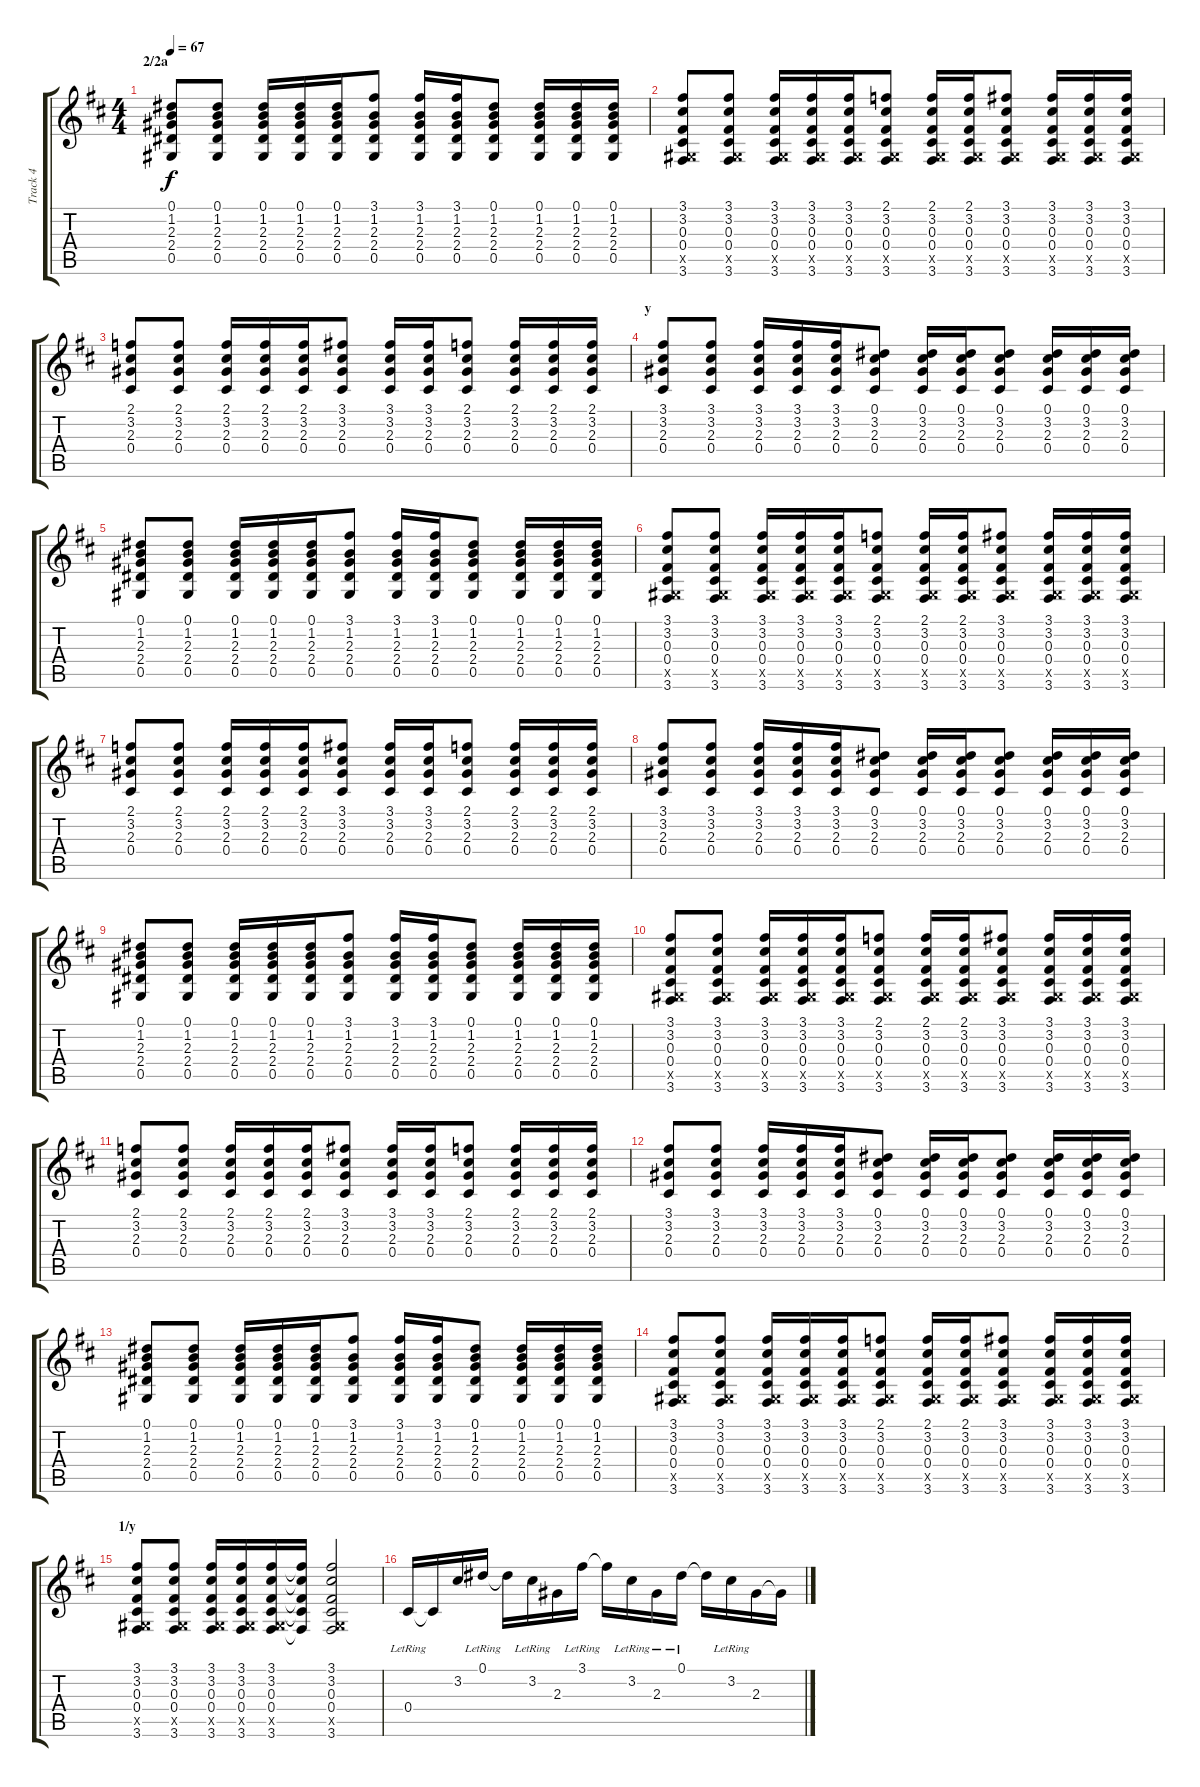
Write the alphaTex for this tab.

\track ("Track 4" "Track 4") {instrument acousticguitarsteel}
\staff {score tabs}
\tuning (Eb4 Bb3 Gb3 Db3 Ab2 Eb2) {hide}
\ts (4 4)
\section ("" "2/2a")
\tempo 67
\clef g2
\ks d
(0.1 1.2 2.3 2.4 0.5).8{dy f} (0.1 1.2 2.3 2.4 0.5).8 (0.1 1.2 2.3 2.4 0.5).16 (0.1 1.2 2.3 2.4 0.5).16 (0.1 1.2 2.3 2.4 0.5).16 (3.1 1.2 2.3 2.4 0.5).8 (3.1 1.2 2.3 2.4 0.5).16 (3.1 1.2 2.3 2.4 0.5).16 (0.1 1.2 2.3 2.4 0.5).8 (0.1 1.2 2.3 2.4 0.5).16 (0.1 1.2 2.3 2.4 0.5).16 (0.1 1.2 2.3 2.4 0.5).16 |
(3.1 3.2 0.3 0.4 0.5{x} 3.6).8 (3.1 3.2 0.3 0.4 0.5{x} 3.6).8 (3.1 3.2 0.3 0.4 0.5{x} 3.6).16 (3.1 3.2 0.3 0.4 0.5{x} 3.6).16 (3.1 3.2 0.3 0.4 0.5{x} 3.6).16 (2.1 3.2 0.3 0.4 0.5{x} 3.6).8 (2.1 3.2 0.3 0.4 0.5{x} 3.6).16 (2.1 3.2 0.3 0.4 0.5{x} 3.6).16 (3.1 3.2 0.3 0.4 0.5{x} 3.6).8 (3.1 3.2 0.3 0.4 0.5{x} 3.6).16 (3.1 3.2 0.3 0.4 0.5{x} 3.6).16 (3.1 3.2 0.3 0.4 0.5{x} 3.6).16 |
(2.1 3.2 2.3 0.4).8 (2.1 3.2 2.3 0.4).8 (2.1 3.2 2.3 0.4).16 (2.1 3.2 2.3 0.4).16 (2.1 3.2 2.3 0.4).16 (3.1 3.2 2.3 0.4).8 (3.1 3.2 2.3 0.4).16 (3.1 3.2 2.3 0.4).16 (2.1 3.2 2.3 0.4).8 (2.1 3.2 2.3 0.4).16 (2.1 3.2 2.3 0.4).16 (2.1 3.2 2.3 0.4).16 |
\section ("" "y")
(3.1 3.2 2.3 0.4).8 (3.1 3.2 2.3 0.4).8 (3.1 3.2 2.3 0.4).16 (3.1 3.2 2.3 0.4).16 (3.1 3.2 2.3 0.4).16 (0.1 3.2 2.3 0.4).8 (0.1 3.2 2.3 0.4).16 (0.1 3.2 2.3 0.4).16 (0.1 3.2 2.3 0.4).8 (0.1 3.2 2.3 0.4).16 (0.1 3.2 2.3 0.4).16 (0.1 3.2 2.3 0.4).16 |
(0.1 1.2 2.3 2.4 0.5).8 (0.1 1.2 2.3 2.4 0.5).8 (0.1 1.2 2.3 2.4 0.5).16 (0.1 1.2 2.3 2.4 0.5).16 (0.1 1.2 2.3 2.4 0.5).16 (3.1 1.2 2.3 2.4 0.5).8 (3.1 1.2 2.3 2.4 0.5).16 (3.1 1.2 2.3 2.4 0.5).16 (0.1 1.2 2.3 2.4 0.5).8 (0.1 1.2 2.3 2.4 0.5).16 (0.1 1.2 2.3 2.4 0.5).16 (0.1 1.2 2.3 2.4 0.5).16 |
(3.1 3.2 0.3 0.4 0.5{x} 3.6).8 (3.1 3.2 0.3 0.4 0.5{x} 3.6).8 (3.1 3.2 0.3 0.4 0.5{x} 3.6).16 (3.1 3.2 0.3 0.4 0.5{x} 3.6).16 (3.1 3.2 0.3 0.4 0.5{x} 3.6).16 (2.1 3.2 0.3 0.4 0.5{x} 3.6).8 (2.1 3.2 0.3 0.4 0.5{x} 3.6).16 (2.1 3.2 0.3 0.4 0.5{x} 3.6).16 (3.1 3.2 0.3 0.4 0.5{x} 3.6).8 (3.1 3.2 0.3 0.4 0.5{x} 3.6).16 (3.1 3.2 0.3 0.4 0.5{x} 3.6).16 (3.1 3.2 0.3 0.4 0.5{x} 3.6).16 |
(2.1 3.2 2.3 0.4).8 (2.1 3.2 2.3 0.4).8 (2.1 3.2 2.3 0.4).16 (2.1 3.2 2.3 0.4).16 (2.1 3.2 2.3 0.4).16 (3.1 3.2 2.3 0.4).8 (3.1 3.2 2.3 0.4).16 (3.1 3.2 2.3 0.4).16 (2.1 3.2 2.3 0.4).8 (2.1 3.2 2.3 0.4).16 (2.1 3.2 2.3 0.4).16 (2.1 3.2 2.3 0.4).16 |
(3.1 3.2 2.3 0.4).8 (3.1 3.2 2.3 0.4).8 (3.1 3.2 2.3 0.4).16 (3.1 3.2 2.3 0.4).16 (3.1 3.2 2.3 0.4).16 (0.1 3.2 2.3 0.4).8 (0.1 3.2 2.3 0.4).16 (0.1 3.2 2.3 0.4).16 (0.1 3.2 2.3 0.4).8 (0.1 3.2 2.3 0.4).16 (0.1 3.2 2.3 0.4).16 (0.1 3.2 2.3 0.4).16 |
(0.1 1.2 2.3 2.4 0.5).8 (0.1 1.2 2.3 2.4 0.5).8 (0.1 1.2 2.3 2.4 0.5).16 (0.1 1.2 2.3 2.4 0.5).16 (0.1 1.2 2.3 2.4 0.5).16 (3.1 1.2 2.3 2.4 0.5).8 (3.1 1.2 2.3 2.4 0.5).16 (3.1 1.2 2.3 2.4 0.5).16 (0.1 1.2 2.3 2.4 0.5).8 (0.1 1.2 2.3 2.4 0.5).16 (0.1 1.2 2.3 2.4 0.5).16 (0.1 1.2 2.3 2.4 0.5).16 |
(3.1 3.2 0.3 0.4 0.5{x} 3.6).8 (3.1 3.2 0.3 0.4 0.5{x} 3.6).8 (3.1 3.2 0.3 0.4 0.5{x} 3.6).16 (3.1 3.2 0.3 0.4 0.5{x} 3.6).16 (3.1 3.2 0.3 0.4 0.5{x} 3.6).16 (2.1 3.2 0.3 0.4 0.5{x} 3.6).8 (2.1 3.2 0.3 0.4 0.5{x} 3.6).16 (2.1 3.2 0.3 0.4 0.5{x} 3.6).16 (3.1 3.2 0.3 0.4 0.5{x} 3.6).8 (3.1 3.2 0.3 0.4 0.5{x} 3.6).16 (3.1 3.2 0.3 0.4 0.5{x} 3.6).16 (3.1 3.2 0.3 0.4 0.5{x} 3.6).16 |
(2.1 3.2 2.3 0.4).8 (2.1 3.2 2.3 0.4).8 (2.1 3.2 2.3 0.4).16 (2.1 3.2 2.3 0.4).16 (2.1 3.2 2.3 0.4).16 (3.1 3.2 2.3 0.4).8 (3.1 3.2 2.3 0.4).16 (3.1 3.2 2.3 0.4).16 (2.1 3.2 2.3 0.4).8 (2.1 3.2 2.3 0.4).16 (2.1 3.2 2.3 0.4).16 (2.1 3.2 2.3 0.4).16 |
(3.1 3.2 2.3 0.4).8 (3.1 3.2 2.3 0.4).8 (3.1 3.2 2.3 0.4).16 (3.1 3.2 2.3 0.4).16 (3.1 3.2 2.3 0.4).16 (0.1 3.2 2.3 0.4).8 (0.1 3.2 2.3 0.4).16 (0.1 3.2 2.3 0.4).16 (0.1 3.2 2.3 0.4).8 (0.1 3.2 2.3 0.4).16 (0.1 3.2 2.3 0.4).16 (0.1 3.2 2.3 0.4).16 |
(0.1 1.2 2.3 2.4 0.5).8 (0.1 1.2 2.3 2.4 0.5).8 (0.1 1.2 2.3 2.4 0.5).16 (0.1 1.2 2.3 2.4 0.5).16 (0.1 1.2 2.3 2.4 0.5).16 (3.1 1.2 2.3 2.4 0.5).8 (3.1 1.2 2.3 2.4 0.5).16 (3.1 1.2 2.3 2.4 0.5).16 (0.1 1.2 2.3 2.4 0.5).8 (0.1 1.2 2.3 2.4 0.5).16 (0.1 1.2 2.3 2.4 0.5).16 (0.1 1.2 2.3 2.4 0.5).16 |
(3.1 3.2 0.3 0.4 0.5{x} 3.6).8 (3.1 3.2 0.3 0.4 0.5{x} 3.6).8 (3.1 3.2 0.3 0.4 0.5{x} 3.6).16 (3.1 3.2 0.3 0.4 0.5{x} 3.6).16 (3.1 3.2 0.3 0.4 0.5{x} 3.6).16 (2.1 3.2 0.3 0.4 0.5{x} 3.6).8 (2.1 3.2 0.3 0.4 0.5{x} 3.6).16 (2.1 3.2 0.3 0.4 0.5{x} 3.6).16 (3.1 3.2 0.3 0.4 0.5{x} 3.6).8 (3.1 3.2 0.3 0.4 0.5{x} 3.6).16 (3.1 3.2 0.3 0.4 0.5{x} 3.6).16 (3.1 3.2 0.3 0.4 0.5{x} 3.6).16 |
\section ("" "1/y")
(3.1 3.2 0.3 0.4 0.5{x} 3.6).8 (3.1 3.2 0.3 0.4 0.5{x} 3.6).8 (3.1 3.2 0.3 0.4 0.5{x} 3.6).16 (3.1 3.2 0.3 0.4 0.5{x} 3.6).16 (3.1 3.2 0.3 0.4 0.5{x} 3.6).16 (3.1{t} 3.2{t} 0.3{t} 0.4{t} 3.6{t}).16 (3.1 3.2 0.3 0.4 0.5{x} 3.6).2 |
0.4{lr}.16 0.4{t}.16 3.2.16 0.1{lr}.16 0.1{t}.16 3.2{lr}.16 2.3.16 3.1{lr}.16 3.1{t}.16 3.2{lr}.16 2.3{lr}.16 0.1{lr}.16 0.1{t}.16 3.2{lr}.16 2.3.16 2.3{t}.16
